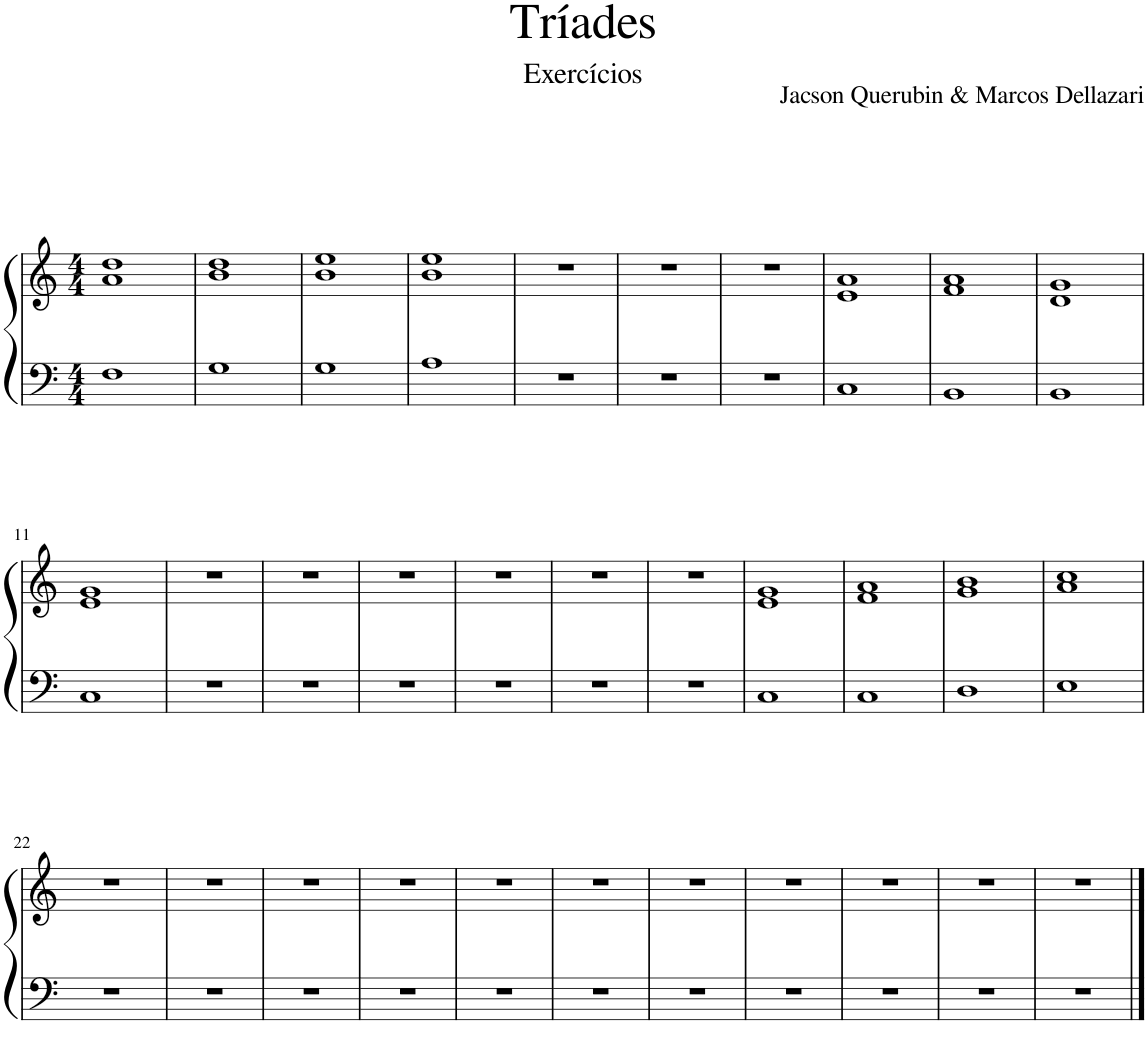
**kern	**kern
*part1	*part1
*staff2	*staff1
*I"Piano	*
*I'Pno.	*
*clefF4	*clefG2
*k[]	*k[]
*M4/4	*M4/4
=1	=1
*	*^
1F	1a	1dd
*	*v	*v
=2	=2
1G	1b 1dd
=3	=3
1G	1b 1ee
=4	=4
1A	1b 1ee
=5	=5
1r	1r
=6	=6
1r	1r
=7	=7
1r	1r
=8	=8
1C	1e 1a
=9	=9
1BB	1f 1a
=10	=10
1BB	1d 1g
!!LO:LB:g=z
=11	=11
1C	1e 1g
=12	=12
1r	1r
=13	=13
1r	1r
=14	=14
1r	1r
=15	=15
1r	1r
=16	=16
1r	1r
=17	=17
1r	1r
=18	=18
1C	1e 1g
=19	=19
1C	1f 1a
=20	=20
1D	1g 1b
=21	=21
1E	1a 1cc
!!LO:LB:g=z
=22	=22
1r	1r
=23	=23
1r	1r
=24	=24
1r	1r
=25	=25
1r	1r
=26	=26
1r	1r
=27	=27
1r	1r
=28	=28
1r	1r
=29	=29
1r	1r
=30	=30
1r	1r
=31	=31
1r	1r
=32	=32
1r	1r
==	==
*-	*-
